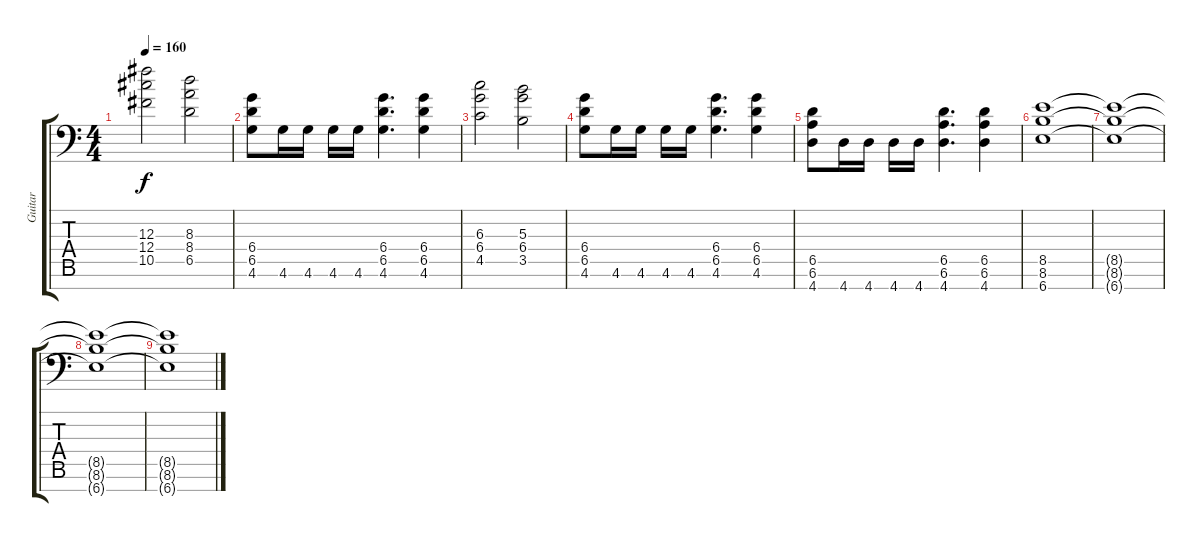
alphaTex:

\track ("Guitar" "Guitar") {instrument distortionguitar}
\staff {score tabs}
\tuning (Eb4 Bb3 Gb3 Db3 Ab2 Eb2 Bb1) {hide}
\ts (4 4)
\tempo 160
\clef f4
\ks c
(12.3 12.4 10.5).2{dy f} (8.3 8.4 6.5).2 |
(6.4 6.5 4.6).8 4.6.16 4.6.16 4.6.16 4.6.16 (6.4 6.5 4.6).4{d} (6.4 6.5 4.6).4 |
(6.3 6.4 4.5).2 (5.3 6.4 3.5).2 |
(6.4 6.5 4.6).8 4.6.16 4.6.16 4.6.16 4.6.16 (6.4 6.5 4.6).4{d} (6.4 6.5 4.6).4 |
(6.5 6.6 4.7).8 4.7.16 4.7.16 4.7.16 4.7.16 (6.5 6.6 4.7).4{d} (6.5 6.6 4.7).4 |
(8.5 8.6 6.7).1{volume 0} |
(8.5{t} 8.6{t} 6.7{t}).1 |
(8.5{t} 8.6{t} 6.7{t}).1 |
(8.5{t} 8.6{t} 6.7{t}).1
